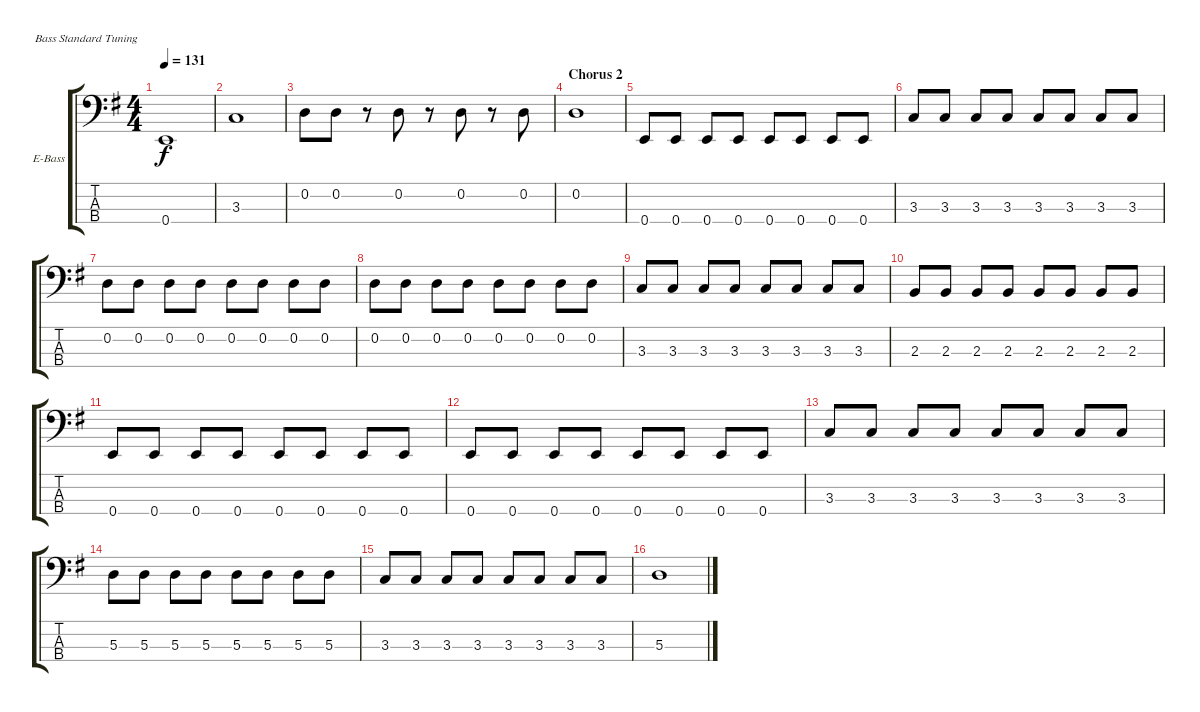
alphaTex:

\bracketExtendMode groupsimilarinstruments
\firstSystemTrackNameOrientation horizontal
\otherSystemsTrackNameOrientation horizontal
\track ("Bass" "E-Bass") {instrument electricbassfinger}
\staff {score tabs}
\tuning (G2 D2 A1 E1)
\ts (4 4)
\tempo 131
\clef f4
\ks g
0.4.1{dy f} |
3.3.1 |
0.2.8 0.2.8 r.8 0.2.8 r.8 0.2.8 r.8 0.2.8 |
\section ("" "Chorus 2")
0.2.1 |
0.4.8 0.4.8 0.4.8 0.4.8 0.4.8 0.4.8 0.4.8 0.4.8 |
3.3.8 3.3.8 3.3.8 3.3.8 3.3.8 3.3.8 3.3.8 3.3.8 |
0.2.8 0.2.8 0.2.8 0.2.8 0.2.8 0.2.8 0.2.8 0.2.8 |
0.2.8 0.2.8 0.2.8 0.2.8 0.2.8 0.2.8 0.2.8 0.2.8 |
3.3.8 3.3.8 3.3.8 3.3.8 3.3.8 3.3.8 3.3.8 3.3.8 |
2.3.8 2.3.8 2.3.8 2.3.8 2.3.8 2.3.8 2.3.8 2.3.8 |
0.4.8 0.4.8 0.4.8 0.4.8 0.4.8 0.4.8 0.4.8 0.4.8 |
0.4.8 0.4.8 0.4.8 0.4.8 0.4.8 0.4.8 0.4.8 0.4.8 |
3.3.8 3.3.8 3.3.8 3.3.8 3.3.8 3.3.8 3.3.8 3.3.8 |
5.3.8 5.3.8 5.3.8 5.3.8 5.3.8 5.3.8 5.3.8 5.3.8 |
3.3.8 3.3.8 3.3.8 3.3.8 3.3.8 3.3.8 3.3.8 3.3.8 |
5.3.1
